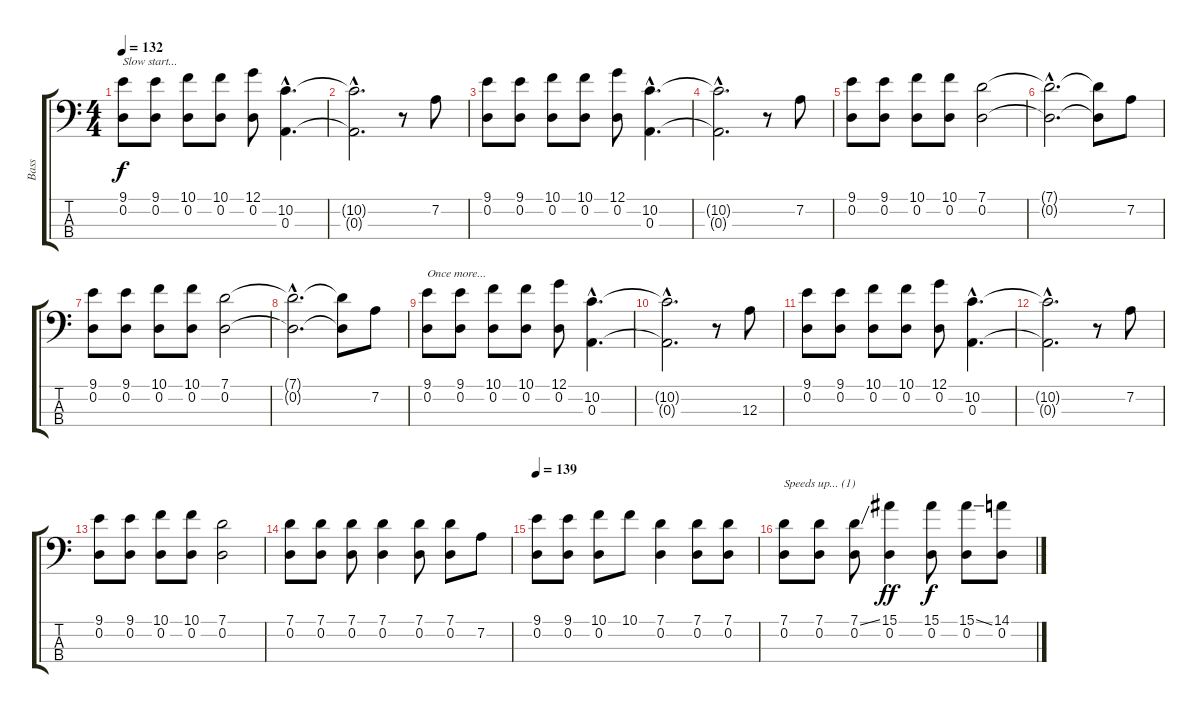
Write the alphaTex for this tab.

\track ("Bass" "Bass") {instrument electricbasspick}
\staff {score tabs}
\tuning (G2 D2 A1 E1) {hide}
\ts (4 4)
\tempo 132
\clef f4
\ks c
(9.1 0.2).8{txt "Slow start..." dy f instrument electricbasspick} (9.1 0.2).8 (10.1 0.2).8 (10.1 0.2).8 (12.1 0.2).8 (10.2{hac} 0.3{hac}).4{d} |
(10.2{hac t} 0.3{hac t}).2{d} r.8 7.2.8 |
(9.1 0.2).8 (9.1 0.2).8 (10.1 0.2).8 (10.1 0.2).8 (12.1 0.2).8 (10.2{hac} 0.3{hac}).4{d} |
(10.2{hac t} 0.3{hac t}).2{d} r.8 7.2.8 |
(9.1 0.2).8 (9.1 0.2).8 (10.1 0.2).8 (10.1 0.2).8 (7.1 0.2).2 |
(7.1{hac t} 0.2{hac t}).2{d} (7.1{t} 0.2{t}).8 7.2.8 |
(9.1 0.2).8 (9.1 0.2).8 (10.1 0.2).8 (10.1 0.2).8 (7.1 0.2).2 |
(7.1{hac t} 0.2{hac t}).2{d} (7.1{t} 0.2{t}).8 7.2.8 |
(9.1 0.2).8{txt "Once more..."} (9.1 0.2).8 (10.1 0.2).8 (10.1 0.2).8 (12.1 0.2).8 (10.2{hac} 0.3{hac}).4{d} |
(10.2{hac t} 0.3{hac t}).2{d} r.8 12.3.8 |
(9.1 0.2).8 (9.1 0.2).8 (10.1 0.2).8 (10.1 0.2).8 (12.1 0.2).8 (10.2 0.3{hac}).4{d} |
(10.2{hac t} 0.3{hac t}).2{d} r.8 7.2.8 |
(9.1 0.2).8 (9.1 0.2).8 (10.1 0.2).8 (10.1 0.2).8 (7.1 0.2).2 |
(7.1 0.2).8 (7.1 0.2).8 (7.1 0.2).8 (7.1 0.2).4 (7.1 0.2).8 (7.1 0.2).8 7.2.8 |
\tempo 139
(9.1 0.2).8{volume 16} (9.1 0.2).8 (10.1 0.2).8 10.1.8 (7.1 0.2).4 (7.1 0.2).8 (7.1 0.2).8 |
(7.1 0.2).8{txt "Speeds up... (1)"} (7.1 0.2).8 (7.1{ss} 0.2).8 (15.1 0.2).4{dy ff} (15.1 0.2).8{dy f} (15.1{ss} 0.2).8 (14.1 0.2).8
